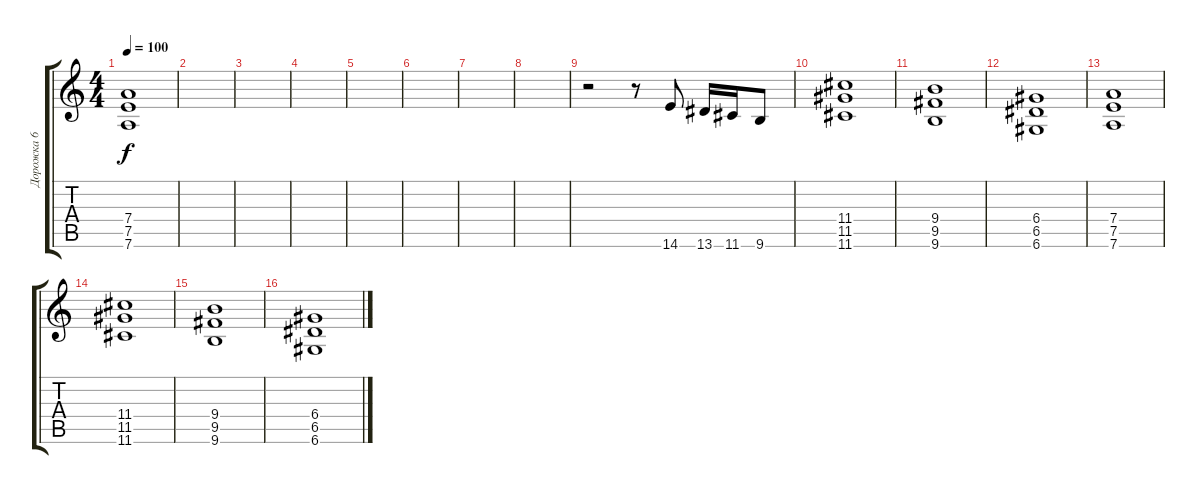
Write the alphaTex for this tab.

\track ("Дорожка 6" "Дорожка 6") {instrument distortionguitar}
\staff {score tabs}
\tuning (E4 B3 G3 D3 A2 D2) {hide}
\ts (4 4)
\tempo 100
\clef g2
\ks c
(7.4 7.5 7.6).1{dy f} |
|
|
|
|
|
|
|
r.2 r.8 14.6.8 13.6.16 11.6.16 9.6.8 |
(11.4 11.5 11.6).1 |
(9.4 9.5 9.6).1 |
(6.4 6.5 6.6).1 |
(7.4 7.5 7.6).1 |
(11.4 11.5 11.6).1 |
(9.4 9.5 9.6).1 |
(6.4 6.5 6.6).1
